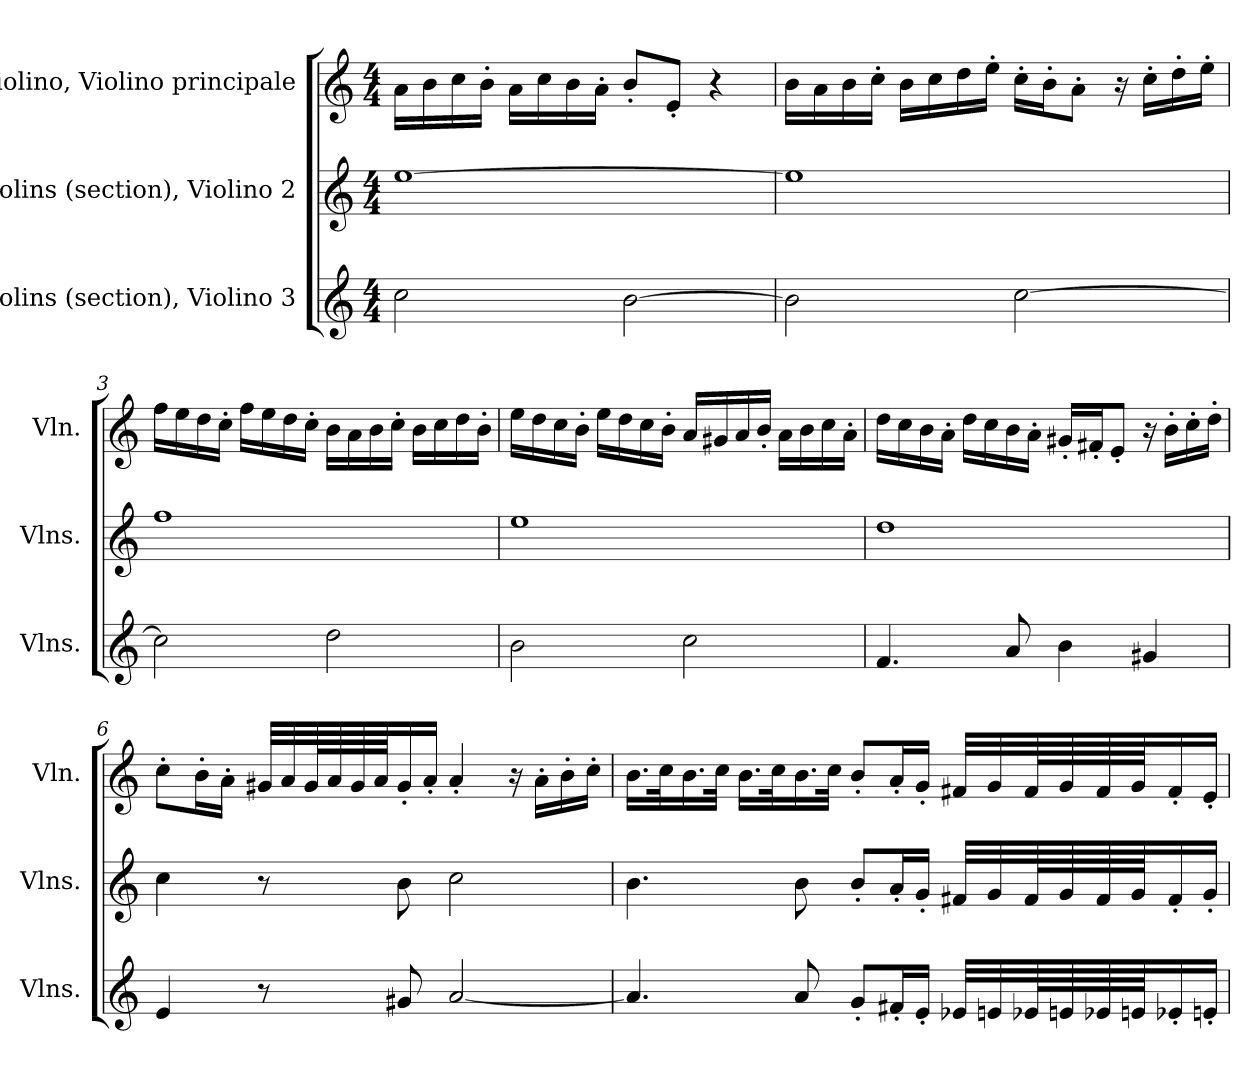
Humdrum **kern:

**kern	**kern	**kern
*part3	*part2	*part1
*staff3	*staff2	*staff1
*I"Violins (section), Violino 3	*I"Violins (section), Violino 2	*I"Violino, Violino principale
*I'Vlns.	*I'Vlns.	*I'Vln.
*clefG2	*clefG2	*clefG2
*k[]	*k[]	*k[]
*M4/4	*M4/4	*M4/4
*MM45	*MM45	*MM45
=1	=1	=1
2cc\	[1ee	16a\LL
.	.	16b\
.	.	16cc\
.	.	16b'\JJ
.	.	16a\LL
.	.	16cc\
.	.	16b\
.	.	16a'\JJ
[2b\	.	8b'/L
.	.	8e'/J
.	.	4r
=2	=2	=2
2b\]	1ee]	16b\LL
.	.	16a\
.	.	16b\
.	.	16cc'\JJ
.	.	16b\LL
.	.	16cc\
.	.	16dd\
.	.	16ee'\JJ
[2cc\	.	16cc'\LL
.	.	16b'\J
.	.	8a'\J
.	.	16r
.	.	16cc'\LL
.	.	16dd'\
.	.	16ee'\JJ
!!LO:LB:g=z
=3	=3	=3
2cc\]	1ff	16ff\LL
.	.	16ee\
.	.	16dd\
.	.	16cc'\JJ
.	.	16ff\LL
.	.	16ee\
.	.	16dd\
.	.	16cc'\JJ
2dd\	.	16b\LL
.	.	16a\
.	.	16b\
.	.	16cc'\JJ
.	.	16b\LL
.	.	16cc\
.	.	16dd\
.	.	16b'\JJ
=4	=4	=4
2b\	1ee	16ee\LL
.	.	16dd\
.	.	16cc\
.	.	16b'\JJ
.	.	16ee\LL
.	.	16dd\
.	.	16cc\
.	.	16b'\JJ
2cc\	.	16a/LL
.	.	16g#X/
.	.	16a/
.	.	16b'/JJ
.	.	16a\LL
.	.	16b\
.	.	16cc\
.	.	16a'\JJ
!!LO:LB:g=z
=5	=5	=5
4.f/	1dd	16dd\LL
.	.	16cc\
.	.	16b\
.	.	16a'\JJ
.	.	16dd\LL
.	.	16cc\
8a/	.	16b\
.	.	16a'\JJ
4b\	.	16g#X'/LL
.	.	16f#X'/J
.	.	8e'/J
4g#X/	.	16r
.	.	16b'\LL
.	.	16cc'\
.	.	16dd'\JJ
=6	=6	=6
4e/	4cc\	8cc'\L
.	.	16b'\L
.	.	16a'\JJ
8r	8r	32g#X/LLL
.	.	32a/
.	.	64g#/L
.	.	64a/
.	.	64g#/
.	.	64a/JJ
8g#X/	8b\	16g#'/
.	.	16a'/JJ
[2a/	2cc\	4a'/
.	.	16r
.	.	16a'\LL
.	.	16b'\
.	.	16cc'\JJ
!!LO:LB:g=z
=7	=7	=7
4.a/]	4.b\	16.b\LL
.	.	32cc\K
.	.	16.b\
.	.	32cc\JJk
.	.	16.b\LL
.	.	32cc\K
8a/	8b\	16.b\
.	.	32cc\JJk
8g'/L	8b'/L	8b'/L
16f#X'/L	16a'/L	16a'/L
16e'/JJ	16g'/JJ	16g'/JJ
32e-X/LLL	32f#X/LLL	32f#X/LLL
32en/	32g/	32g/
64e-X/L	64f#/L	64f#/L
64en/	64g/	64g/
64e-X/	64f#/	64f#/
64en/JJ	64g/JJ	64g/JJ
16e-X'/	16f#'/	16f#'/
16en'/JJ	16g'/JJ	16e'/JJ
=	=	=
*-	*-	*-
